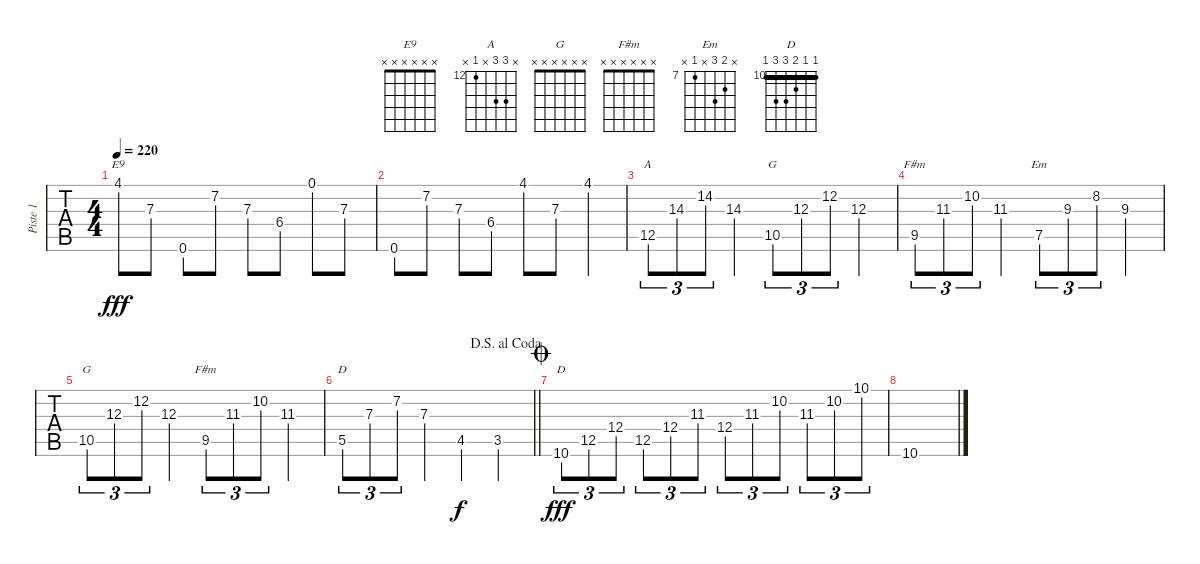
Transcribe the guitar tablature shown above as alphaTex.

\track ("Piste 1" "Piste 1") {instrument acousticguitarsteel}
\staff {tabs}
\tuning (E4 B3 G3 D3 A2 E2) {hide}
\chord ("E9" x x x x x x)
\chord ("A" x 14 14 x 12 x) {firstfret 12}
\chord ("G" x 12 12 x 10 x) {firstfret 10}
\chord ("F#m" x 10 11 x 9 x) {firstfret 9}
\chord ("Em" x 8 9 x 7 x) {firstfret 7}
\chord ("G" x x x x x x)
\chord ("F#m" x x x x x x)
\chord ("D" x 7 7 x 5 x) {firstfret 5}
\chord ("D" 10 10 11 12 12 10) {firstfret 10 barre 10}
\ts (4 4)
\tempo 220
\clef g2
\ks c
4.1.8{ch "E9" dy fff} 7.3.8 0.6.8 7.2.8 7.3.8 6.4.8 0.1.8 7.3.8 |
0.6.8 7.2.8 7.3.8 6.4.8 4.1.8 7.3.8 4.1.4 |
12.5.8{tu (3 2) ch "A"} 14.3.8{tu (3 2)} 14.2.8{tu (3 2)} 14.3.4 10.5.8{tu (3 2) ch "G"} 12.3.8{tu (3 2)} 12.2.8{tu (3 2)} 12.3.4 |
9.5.8{tu (3 2) ch "F#m"} 11.3.8{tu (3 2)} 10.2.8{tu (3 2)} 11.3.4 7.5.8{tu (3 2) ch "Em"} 9.3.8{tu (3 2)} 8.2.8{tu (3 2)} 9.3.4 |
10.5.8{tu (3 2) ch "G"} 12.3.8{tu (3 2)} 12.2.8{tu (3 2)} 12.3.4 9.5.8{tu (3 2) ch "F#m"} 11.3.8{tu (3 2)} 10.2.8{tu (3 2)} 11.3.4 |
\jump dalsegnoalcoda
\barLineRight lightlight
5.5.8{tu (3 2) ch "D"} 7.3.8{tu (3 2)} 7.2.8{tu (3 2)} 7.3.4 4.5.4{dy f} 3.5.4 |
\jump coda
10.6.8{tu (3 2) ch "D" dy fff} 12.5.8{tu (3 2)} 12.4.8{tu (3 2)} 12.5.8{tu (3 2)} 12.4.8{tu (3 2)} 11.3.8{tu (3 2)} 12.4.8{tu (3 2)} 11.3.8{tu (3 2)} 10.2.8{tu (3 2)} 11.3.8{tu (3 2)} 10.2.8{tu (3 2)} 10.1.8{tu (3 2)} |
10.6.1
